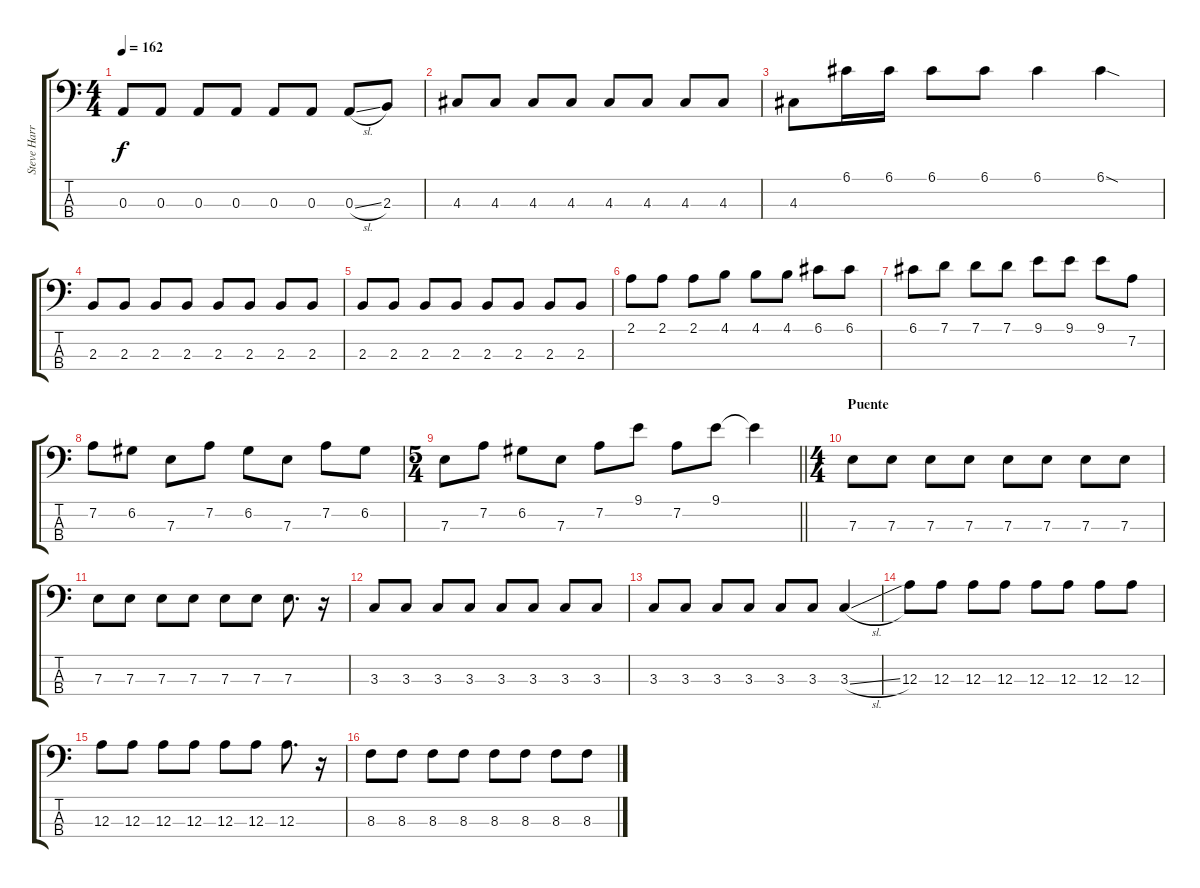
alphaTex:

\track ("Steve Harris" "Steve Harr") {instrument electricbassfinger}
\staff {score tabs}
\tuning (G2 D2 A1 E1) {hide}
\ts (4 4)
\tempo 162
\clef f4
\ks c
0.3.8{dy f} 0.3.8 0.3.8 0.3.8 0.3.8 0.3.8 0.3{sl}.8 2.3.8 |
4.3.8 4.3.8 4.3.8 4.3.8 4.3.8 4.3.8 4.3.8 4.3.8 |
4.3.8 6.1.16 6.1.16 6.1.8 6.1.8 6.1.4 6.1{sod}.4 |
2.3.8 2.3.8 2.3.8 2.3.8 2.3.8 2.3.8 2.3.8 2.3.8 |
2.3.8 2.3.8 2.3.8 2.3.8 2.3.8 2.3.8 2.3.8 2.3.8 |
2.1.8 2.1.8 2.1.8 4.1.8 4.1.8 4.1.8 6.1.8 6.1.8 |
6.1.8 7.1.8 7.1.8 7.1.8 9.1.8 9.1.8 9.1.8 7.2.8 |
7.2.8 6.2.8 7.3.8 7.2.8 6.2.8 7.3.8 7.2.8 6.2.8 |
\ts (5 4)
\barLineRight lightlight
7.3.8 7.2.8 6.2.8 7.3.8 7.2.8 9.1.8 7.2.8 9.1.8 9.1{t}.4 |
\ts (4 4)
\section ("" "Puente")
7.3.8 7.3.8 7.3.8 7.3.8 7.3.8 7.3.8 7.3.8 7.3.8 |
7.3.8 7.3.8 7.3.8 7.3.8 7.3.8 7.3.8 7.3.8{d} r.16 |
3.3.8 3.3.8 3.3.8 3.3.8 3.3.8 3.3.8 3.3.8 3.3.8 |
3.3.8 3.3.8 3.3.8 3.3.8 3.3.8 3.3.8 3.3{sl}.4 |
12.3.8 12.3.8 12.3.8 12.3.8 12.3.8 12.3.8 12.3.8 12.3.8 |
12.3.8 12.3.8 12.3.8 12.3.8 12.3.8 12.3.8 12.3.8{d} r.16 |
8.3.8 8.3.8 8.3.8 8.3.8 8.3.8 8.3.8 8.3.8 8.3.8
